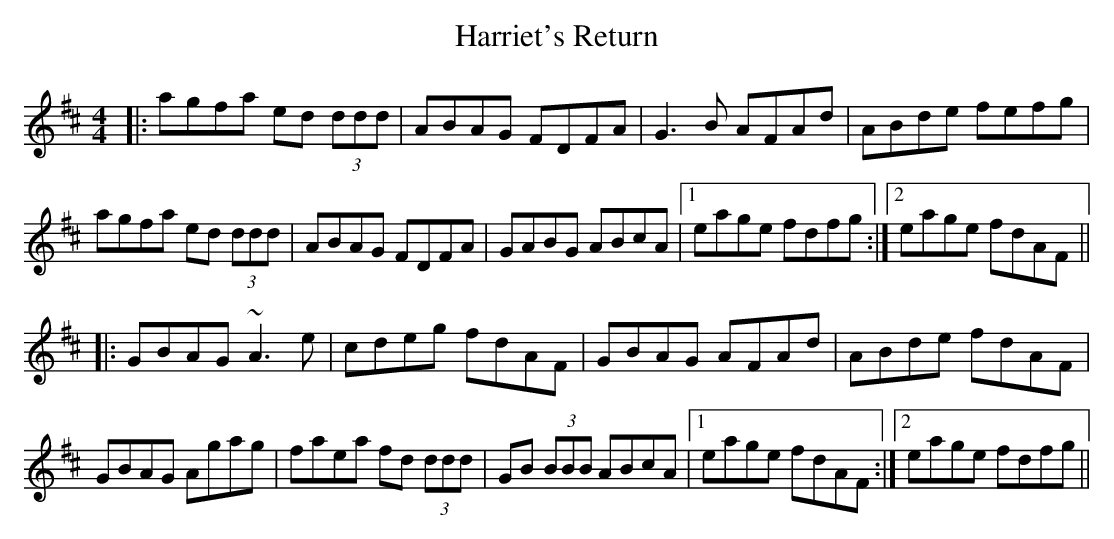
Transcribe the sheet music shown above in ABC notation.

X:1
T: Harriet's Return
M: 4/4
L: 1/8
K: Dmaj
|:agfa ed (3ddd|ABAG FDFA|G3B AFAd|ABde fefg|
agfa ed (3ddd|ABAG FDFA|GABG ABcA|1 eage fdfg:|2 eage fdAF||
|:GBAG ~A3e|cdeg fdAF|GBAG AFAd|ABde fdAF|
GBAG Agag|faea fd (3ddd|GB (3BBB ABcA|1 eage fdAF:|2 eage fdfg||
